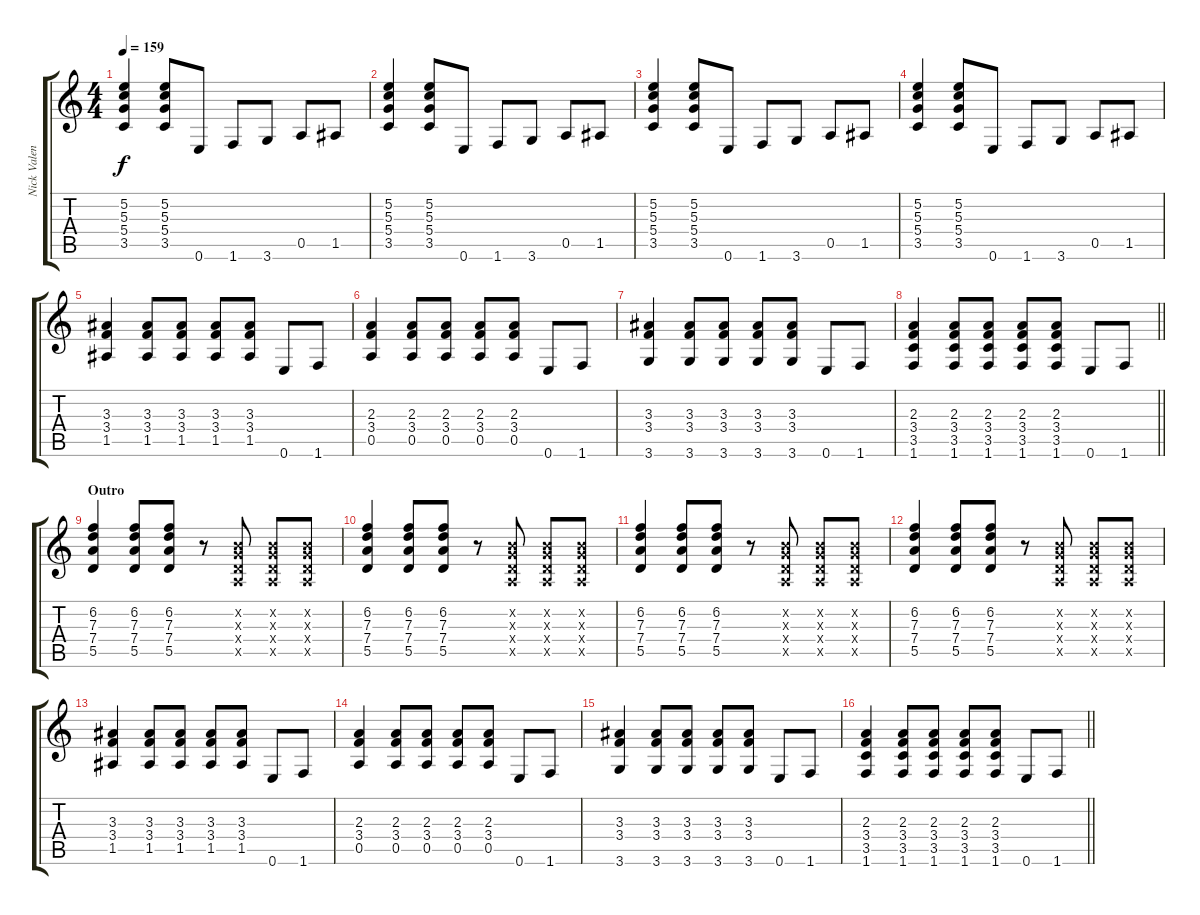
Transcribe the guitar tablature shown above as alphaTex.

\track ("Nick Valensi" "Nick Valen") {instrument distortionguitar}
\staff {score tabs}
\tuning (E4 B3 G3 D3 A2 E2) {hide}
\ts (4 4)
\tempo 159
\clef g2
\ks c
(5.2 5.3 5.4 3.5).4{dy f} (5.2 5.3 5.4 3.5).8 0.6.8 1.6.8 3.6.8 0.5.8 1.5.8 |
(5.2 5.3 5.4 3.5).4 (5.2 5.3 5.4 3.5).8 0.6.8 1.6.8 3.6.8 0.5.8 1.5.8 |
(5.2 5.3 5.4 3.5).4 (5.2 5.3 5.4 3.5).8 0.6.8 1.6.8 3.6.8 0.5.8 1.5.8 |
(5.2 5.3 5.4 3.5).4 (5.2 5.3 5.4 3.5).8 0.6.8 1.6.8 3.6.8 0.5.8 1.5.8 |
(3.3 3.4 1.5).4 (3.3 3.4 1.5).8 (3.3 3.4 1.5).8 (3.3 3.4 1.5).8 (3.3 3.4 1.5).8 0.6.8 1.6.8 |
(2.3 3.4 0.5).4 (2.3 3.4 0.5).8 (2.3 3.4 0.5).8 (2.3 3.4 0.5).8 (2.3 3.4 0.5).8 0.6.8 1.6.8 |
(3.3 3.4 3.6).4 (3.3 3.4 3.6).8 (3.3 3.4 3.6).8 (3.3 3.4 3.6).8 (3.3 3.4 3.6).8 0.6.8 1.6.8 |
\barLineRight lightlight
(2.3 3.4 3.5 1.6).4 (2.3 3.4 3.5 1.6).8 (2.3 3.4 3.5 1.6).8 (2.3 3.4 3.5 1.6).8 (2.3 3.4 3.5 1.6).8 0.6.8 1.6.8 |
\section ("" "Outro")
(6.2 7.3 7.4 5.5).4{instrument distortionguitar} (6.2 7.3 7.4 5.5).8 (6.2 7.3 7.4 5.5).8 r.8 (0.2{x} 0.3{x} 0.4{x} 0.5{x}).8 (0.2{x} 0.3{x} 0.4{x} 0.5{x}).8 (0.2{x} 0.3{x} 0.4{x} 0.5{x}).8 |
(6.2 7.3 7.4 5.5).4 (6.2 7.3 7.4 5.5).8 (6.2 7.3 7.4 5.5).8 r.8 (0.2{x} 0.3{x} 0.4{x} 0.5{x}).8 (0.2{x} 0.3{x} 0.4{x} 0.5{x}).8 (0.2{x} 0.3{x} 0.4{x} 0.5{x}).8 |
(6.2 7.3 7.4 5.5).4 (6.2 7.3 7.4 5.5).8 (6.2 7.3 7.4 5.5).8 r.8 (0.2{x} 0.3{x} 0.4{x} 0.5{x}).8 (0.2{x} 0.3{x} 0.4{x} 0.5{x}).8 (0.2{x} 0.3{x} 0.4{x} 0.5{x}).8 |
(6.2 7.3 7.4 5.5).4 (6.2 7.3 7.4 5.5).8 (6.2 7.3 7.4 5.5).8 r.8 (0.2{x} 0.3{x} 0.4{x} 0.5{x}).8 (0.2{x} 0.3{x} 0.4{x} 0.5{x}).8 (0.2{x} 0.3{x} 0.4{x} 0.5{x}).8 |
(3.3 3.4 1.5).4 (3.3 3.4 1.5).8 (3.3 3.4 1.5).8 (3.3 3.4 1.5).8 (3.3 3.4 1.5).8 0.6.8 1.6.8 |
(2.3 3.4 0.5).4 (2.3 3.4 0.5).8 (2.3 3.4 0.5).8 (2.3 3.4 0.5).8 (2.3 3.4 0.5).8 0.6.8 1.6.8 |
(3.3 3.4 3.6).4 (3.3 3.4 3.6).8 (3.3 3.4 3.6).8 (3.3 3.4 3.6).8 (3.3 3.4 3.6).8 0.6.8 1.6.8 |
\barLineRight lightlight
(2.3 3.4 3.5 1.6).4 (2.3 3.4 3.5 1.6).8 (2.3 3.4 3.5 1.6).8 (2.3 3.4 3.5 1.6).8 (2.3 3.4 3.5 1.6).8 0.6.8 1.6.8
